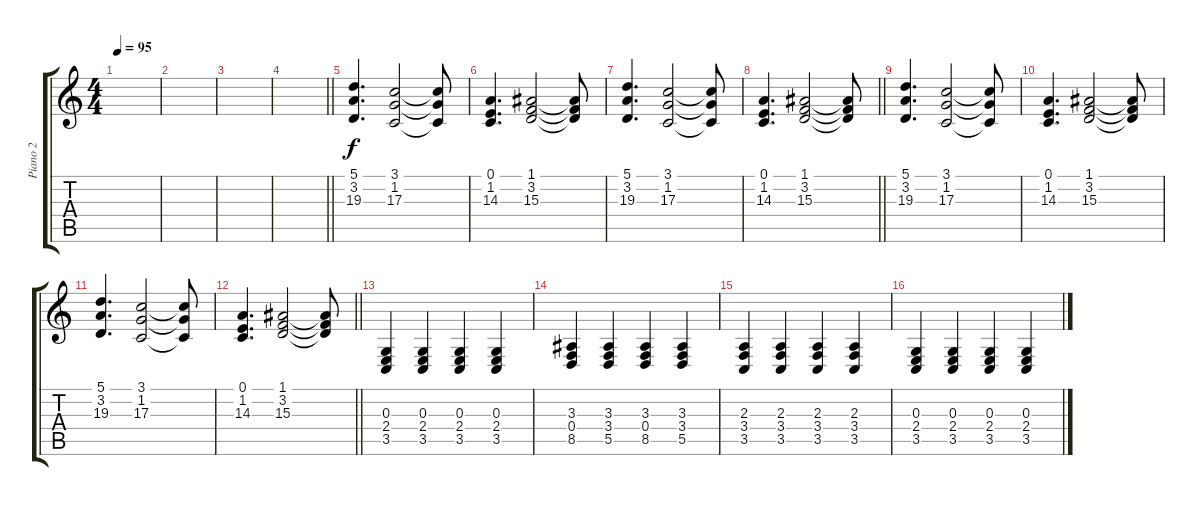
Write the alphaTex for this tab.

\track ("Piano 2" "Piano 2") {instrument acousticgrandpiano}
\staff {score tabs}
\tuning (E4 B3 G3 D3 A2 E2) {hide}
\ts (4 4)
\tempo 95
\clef g2
\ks c
|
|
|
\barLineRight lightlight
|
(5.1 3.2 19.3).4{d} (3.1 1.2 17.3).2 (3.1{t} 1.2{t} 17.3{t}).8 |
(0.1 1.2 14.3).4{d} (1.1 3.2 15.3).2 (1.1{t} 3.2{t} 15.3{t}).8 |
(5.1 3.2 19.3).4{d} (3.1 1.2 17.3).2 (3.1{t} 1.2{t} 17.3{t}).8 |
\barLineRight lightlight
(0.1 1.2 14.3).4{d} (1.1 3.2 15.3).2 (1.1{t} 3.2{t} 15.3{t}).8 |
(5.1 3.2 19.3).4{d} (3.1 1.2 17.3).2 (3.1{t} 1.2{t} 17.3{t}).8 |
(0.1 1.2 14.3).4{d} (1.1 3.2 15.3).2 (1.1{t} 3.2{t} 15.3{t}).8 |
(5.1 3.2 19.3).4{d} (3.1 1.2 17.3).2 (3.1{t} 1.2{t} 17.3{t}).8 |
\barLineRight lightlight
(0.1 1.2 14.3).4{d} (1.1 3.2 15.3).2 (1.1{t} 3.2{t} 15.3{t}).8 |
(0.3 2.4 3.5).4 (0.3 2.4 3.5).4 (0.3 2.4 3.5).4 (0.3 2.4 3.5).4 |
(3.3 0.4 8.5).4 (3.3 3.4 5.5).4 (3.3 0.4 8.5).4 (3.3 3.4 5.5).4 |
(2.3 3.4 3.5).4 (2.3 3.4 3.5).4 (2.3 3.4 3.5).4 (2.3 3.4 3.5).4 |
(0.3 2.4 3.5).4 (0.3 2.4 3.5).4 (0.3 2.4 3.5).4 (0.3 2.4 3.5).4
